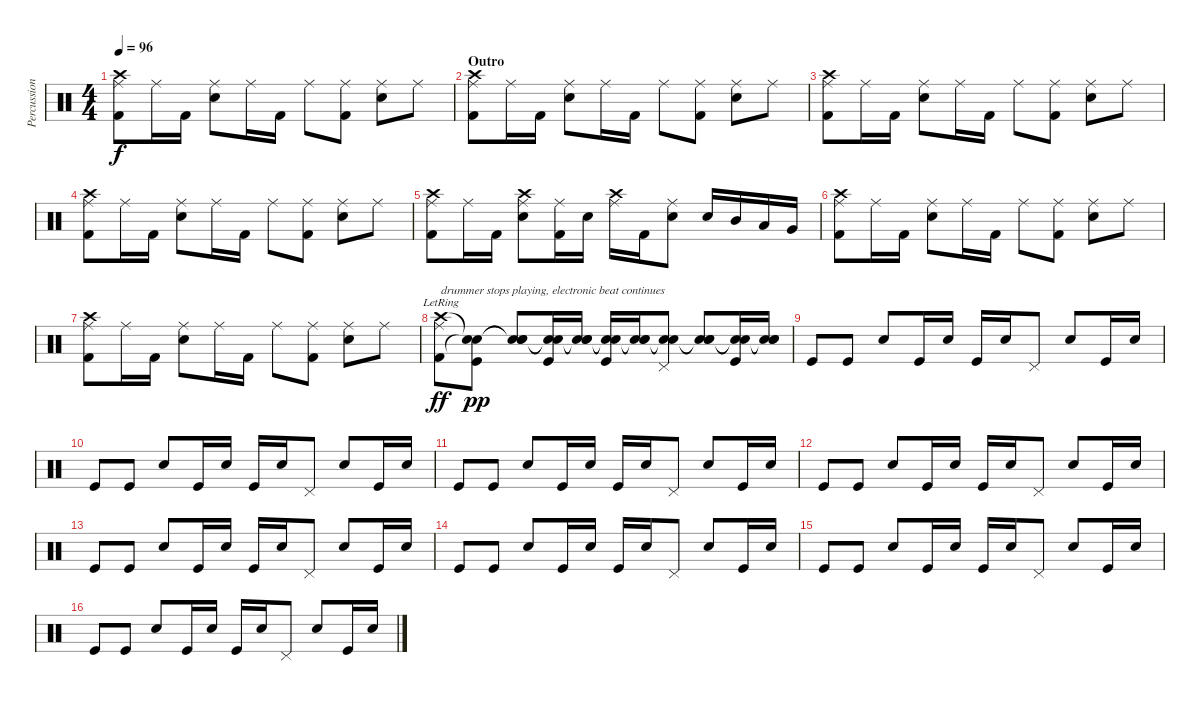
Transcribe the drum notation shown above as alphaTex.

\track ("Percussion" "Percussion") {instrument percussion}
\staff {score}
\articulation defaults
\ts (4 4)
\tempo 96
\clef neutral
\ks c
("Crash high (hit)" "Ride (middle)" "Kick (hit) 2").8{dy f} "Ride (middle)".16 "Kick (hit) 2".16 ("Ride (middle)" "Electric Snare (hit)").8 "Ride (middle)".16 "Kick (hit) 2".16 "Ride (middle)".8 ("Ride (middle)" "Kick (hit) 2").8 ("Ride (middle)" "Electric Snare (hit)").8 "Ride (middle)".8 |
\section ("" "Outro")
("Crash high (hit)" "Ride (middle)" "Kick (hit) 2").8 "Ride (middle)".16 "Kick (hit) 2".16 ("Ride (middle)" "Electric Snare (hit)").8 "Ride (middle)".16 "Kick (hit) 2".16 "Ride (middle)".8 ("Ride (middle)" "Kick (hit) 2").8 ("Ride (middle)" "Electric Snare (hit)").8 "Ride (middle)".8 |
("Crash high (hit)" "Ride (middle)" "Kick (hit) 2").8 "Ride (middle)".16 "Kick (hit) 2".16 ("Ride (middle)" "Electric Snare (hit)").8 "Ride (middle)".16 "Kick (hit) 2".16 "Ride (middle)".8 ("Ride (middle)" "Kick (hit) 2").8 ("Ride (middle)" "Electric Snare (hit)").8 "Ride (middle)".8 |
("Crash high (hit)" "Ride (middle)" "Kick (hit) 2").8 "Ride (middle)".16 "Kick (hit) 2".16 ("Ride (middle)" "Electric Snare (hit)").8 "Ride (middle)".16 "Kick (hit) 2".16 "Ride (middle)".8 ("Ride (middle)" "Kick (hit) 2").8 ("Ride (middle)" "Electric Snare (hit)").8 "Ride (middle)".8 |
("Crash high (hit)" "Ride (middle)" "Kick (hit) 2").8 "Ride (middle)".16 "Kick (hit) 2".16 ("Crash high (hit)" "Ride (middle)" "Electric Snare (hit)").8 ("Ride (middle)" "Kick (hit) 2").16 "Electric Snare (hit)".16 ("Crash high (hit)" "Ride (middle)").16 "Kick (hit) 2".16 ("Ride (middle)" "Electric Snare (hit)").8 "Electric Snare (hit)".16 "Mid Tom (hit)".16 "Low Tom (hit)".16 "Very Low Tom (hit)".16 |
("Crash high (hit)" "Ride (middle)" "Kick (hit) 2").8 "Ride (middle)".16 "Kick (hit) 2".16 ("Ride (middle)" "Electric Snare (hit)").8 "Ride (middle)".16 "Kick (hit) 2".16 "Ride (middle)".8 ("Ride (middle)" "Kick (hit) 2").8 ("Ride (middle)" "Electric Snare (hit)").8 "Ride (middle)".8 |
("Crash high (hit)" "Ride (middle)" "Kick (hit) 2").8 "Ride (middle)".16 "Kick (hit) 2".16 ("Ride (middle)" "Electric Snare (hit)").8 "Ride (middle)".16 "Kick (hit) 2".16 "Ride (middle)".8 ("Ride (middle)" "Kick (hit) 2").8 ("Ride (middle)" "Electric Snare (hit)").8 "Ride (middle)".8 |
("Crash high (hit)"{lr} "Ride (middle)"{lr} "Kick (hit) 2"{lr}).8{txt "drummer stops playing, electronic beat continues" dy ff} ("Snare (hit)"{t} "Kick (hit)" "Snare (hit)"{t}).8{dy pp} ("Snare (hit)"{t} "Hand Clap (hit)" "Snare (hit)"{t}).8 ("Snare (hit)"{t} "Kick (hit)" "Snare (hit)"{t}).16 ("Snare (hit)"{t} "Hand Clap (hit)" "Snare (hit)"{t}).16 ("Snare (hit)"{t} "Kick (hit)" "Snare (hit)"{t}).16 ("Snare (hit)"{t} "Hand Clap (hit)" "Snare (hit)"{t}).16 ("Snare (hit)"{t} "Pedal Hi-Hat (hit)" "Snare (hit)"{t}).8 ("Snare (hit)"{t} "Hand Clap (hit)" "Snare (hit)"{t}).8 ("Snare (hit)"{t} "Kick (hit)" "Snare (hit)"{t}).16 ("Snare (hit)"{t} "Hand Clap (hit)" "Snare (hit)"{t}).16 |
"Kick (hit)".8 "Kick (hit)".8 "Hand Clap (hit)".8 "Kick (hit)".16 "Hand Clap (hit)".16 "Kick (hit)".16 "Hand Clap (hit)".16 "Pedal Hi-Hat (hit)".8 "Hand Clap (hit)".8 "Kick (hit)".16 "Hand Clap (hit)".16 |
"Kick (hit)".8 "Kick (hit)".8 "Hand Clap (hit)".8 "Kick (hit)".16 "Hand Clap (hit)".16 "Kick (hit)".16 "Hand Clap (hit)".16 "Pedal Hi-Hat (hit)".8 "Hand Clap (hit)".8 "Kick (hit)".16 "Hand Clap (hit)".16 |
"Kick (hit)".8{volume 10} "Kick (hit)".8 "Hand Clap (hit)".8 "Kick (hit)".16 "Hand Clap (hit)".16 "Kick (hit)".16 "Hand Clap (hit)".16 "Pedal Hi-Hat (hit)".8 "Hand Clap (hit)".8 "Kick (hit)".16 "Hand Clap (hit)".16 |
"Kick (hit)".8 "Kick (hit)".8 "Hand Clap (hit)".8 "Kick (hit)".16 "Hand Clap (hit)".16 "Kick (hit)".16 "Hand Clap (hit)".16 "Pedal Hi-Hat (hit)".8 "Hand Clap (hit)".8 "Kick (hit)".16 "Hand Clap (hit)".16 |
"Kick (hit)".8{volume 7} "Kick (hit)".8 "Hand Clap (hit)".8 "Kick (hit)".16 "Hand Clap (hit)".16 "Kick (hit)".16 "Hand Clap (hit)".16 "Pedal Hi-Hat (hit)".8 "Hand Clap (hit)".8 "Kick (hit)".16 "Hand Clap (hit)".16 |
"Kick (hit)".8 "Kick (hit)".8 "Hand Clap (hit)".8 "Kick (hit)".16 "Hand Clap (hit)".16 "Kick (hit)".16 "Hand Clap (hit)".16 "Pedal Hi-Hat (hit)".8 "Hand Clap (hit)".8 "Kick (hit)".16 "Hand Clap (hit)".16 |
"Kick (hit)".8{volume 2} "Kick (hit)".8 "Hand Clap (hit)".8 "Kick (hit)".16 "Hand Clap (hit)".16 "Kick (hit)".16 "Hand Clap (hit)".16 "Pedal Hi-Hat (hit)".8 "Hand Clap (hit)".8 "Kick (hit)".16 "Hand Clap (hit)".16 |
"Kick (hit)".8 "Kick (hit)".8 "Hand Clap (hit)".8 "Kick (hit)".16 "Hand Clap (hit)".16 "Kick (hit)".16 "Hand Clap (hit)".16 "Pedal Hi-Hat (hit)".8 "Hand Clap (hit)".8 "Kick (hit)".16 "Hand Clap (hit)".16
